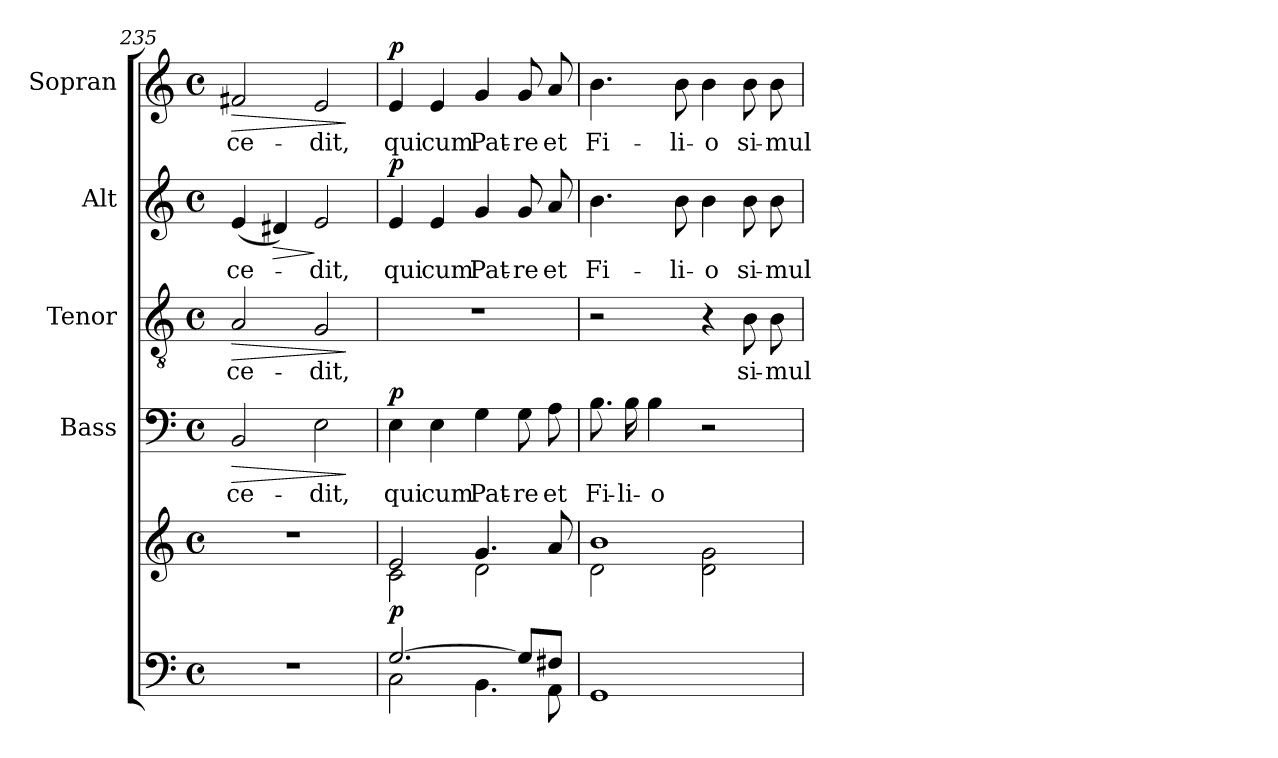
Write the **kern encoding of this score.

**kern	**kern	**dynam	**kern	**text	**dynam	**kern	**text	**dynam	**kern	**text	**dynam	**kern	**text	**dynam
*part5	*part5	*part5	*part4	*part4	*part4	*part3	*part3	*part3	*part2	*part2	*part2	*part1	*part1	*part1
*staff6	*staff5	*staff5/6	*staff4	*staff4	*staff4	*staff3	*staff3	*staff3	*staff2	*staff2	*staff2	*staff1	*staff1	*staff1
*	*	*	*I"Bass	*	*	*I"Tenor	*	*	*I"Alt	*	*	*I"Sopran	*	*
*	*	*	*I'B.	*	*	*I'T.	*	*	*I'A.	*	*	*I'S.	*	*
*clefF4	*clefG2	*	*clefF4	*	*	*clefGv2	*	*	*clefG2	*	*	*clefG2	*	*
*k[]	*k[]	*	*k[]	*	*	*k[]	*	*	*k[]	*	*	*k[]	*	*
*C:	*C:	*	*C:	*	*	*C:	*	*	*C:	*	*	*C:	*	*
*M4/4	*M4/4	*	*M4/4	*	*	*M4/4	*	*	*M4/4	*	*	*M4/4	*	*
*met(c)	*met(c)	*	*met(c)	*	*	*met(c)	*	*	*met(c)	*	*	*met(c)	*	*
=235	=235	=235	=235	=235	=235	=235	=235	=235	=235	=235	=235	=235	=235	=235
!	!	!	!	!LO:LY:b	!LO:HP:b	!	!LO:LY:b	!LO:HP:b	!	!LO:LY:b	!	!	!LO:LY:b	!LO:HP:b
1r	1r	.	2BB/	-ce-	>	2A/	-ce-	>	(<4e/	-ce-	.	2f#X/	-ce-	>
!	!	!	!	!	!	!	!	!	!	!	!LO:HP:b	!	!	!
.	.	.	.	.	.	.	.	.	4d#X/)	.	>	.	.	.
!	!	!	!	!LO:LY:b	!	!	!LO:LY:b	!	!	!LO:LY:b	!	!	!LO:LY:b	!
.	.	.	2E\	-dit,	.	2G/	-dit,	.	2e/	-dit,	]	2e/	-dit,	.
.	.	.	.	.	]	.	.	]	.	.	.	.	.	]
!!LO:LB:g=z
=236	=236	=236	=236	=236	=236	=236	=236	=236	=236	=236	=236	=236	=236	=236
*^	*^	*	*	*	*	*	*	*	*	*	*	*	*	*
!	!	!	!	!LO:DY:b	!	!LO:LY:b	!LO:DY:a	!	!	!	!	!LO:LY:b	!LO:DY:a	!	!LO:LY:b	!LO:DY:a
[>2.G/	2C\	2e/	2c\	p	4E\	qui	p	1r	.	.	4e/	qui	p	4e/	qui	p
!	!	!	!	!	!	!LO:LY:b	!	!	!	!	!	!LO:LY:b	!	!	!LO:LY:b	!
.	.	.	.	.	4E\	cum	.	.	.	.	4e/	cum	.	4e/	cum	.
!	!	!	!	!	!	!LO:LY:b	!	!	!	!	!	!LO:LY:b	!	!	!LO:LY:b	!
.	4.BB\	4.g/	2d\	.	4G\	Pat-	.	.	.	.	4g/	Pat-	.	4g/	Pat-	.
!	!	!	!	!	!	!LO:LY:b	!	!	!	!	!	!LO:LY:b	!	!	!LO:LY:b	!
8G/L]	.	.	.	.	8G\	-re	.	.	.	.	8g/	-re	.	8g/	-re	.
!	!	!	!	!	!	!LO:LY:b	!	!	!	!	!	!LO:LY:b	!	!	!LO:LY:b	!
8F#X/J	8AA\	8a/	.	.	8A\	et	.	.	.	.	8a/	et	.	8a/	et	.
=237	=237	=237	=237	=237	=237	=237	=237	=237	=237	=237	=237	=237	=237	=237	=237	=237
!	!	!	!	!	!	!LO:LY:b	!	!	!	!	!	!LO:LY:b	!	!	!LO:LY:b	!
*v	*v	*	*	*	*	*	*	*	*	*	*	*	*	*	*	*
1GG	1b	2d\	.	8.B\	Fi-	.	2r	.	.	4.b\	Fi-	.	4.b\	Fi-	.
!	!	!	!	!	!LO:LY:b	!	!	!	!	!	!	!	!	!	!
.	.	.	.	16B\	-li-	.	.	.	.	.	.	.	.	.	.
!	!	!	!	!	!LO:LY:b	!	!	!	!	!	!	!	!	!	!
.	.	.	.	4B\	-o	.	.	.	.	.	.	.	.	.	.
!	!	!	!	!	!	!	!	!	!	!	!LO:LY:b	!	!	!LO:LY:b	!
.	.	.	.	.	.	.	.	.	.	8b\	-li-	.	8b\	-li-	.
!	!	!	!	!	!	!	!	!	!	!	!LO:LY:b	!	!	!LO:LY:b	!
.	.	2d\ 2g\	.	2r	.	.	4r	.	.	4b\	-o	.	4b\	-o	.
!	!	!	!	!	!	!	!	!LO:LY:b	!	!	!LO:LY:b	!	!	!LO:LY:b	!
.	.	.	.	.	.	.	8B\	si-	.	8b\	si-	.	8b\	si-	.
!	!	!	!	!	!	!	!	!LO:LY:b	!	!	!LO:LY:b	!	!	!LO:LY:b	!
.	.	.	.	.	.	.	8B\	-mul	.	8b\	-mul	.	8b\	-mul	.
*	*v	*v	*	*	*	*	*	*	*	*	*	*	*	*	*
=	=	=	=	=	=	=	=	=	=	=	=	=	=	=
*-	*-	*-	*-	*-	*-	*-	*-	*-	*-	*-	*-	*-	*-	*-
